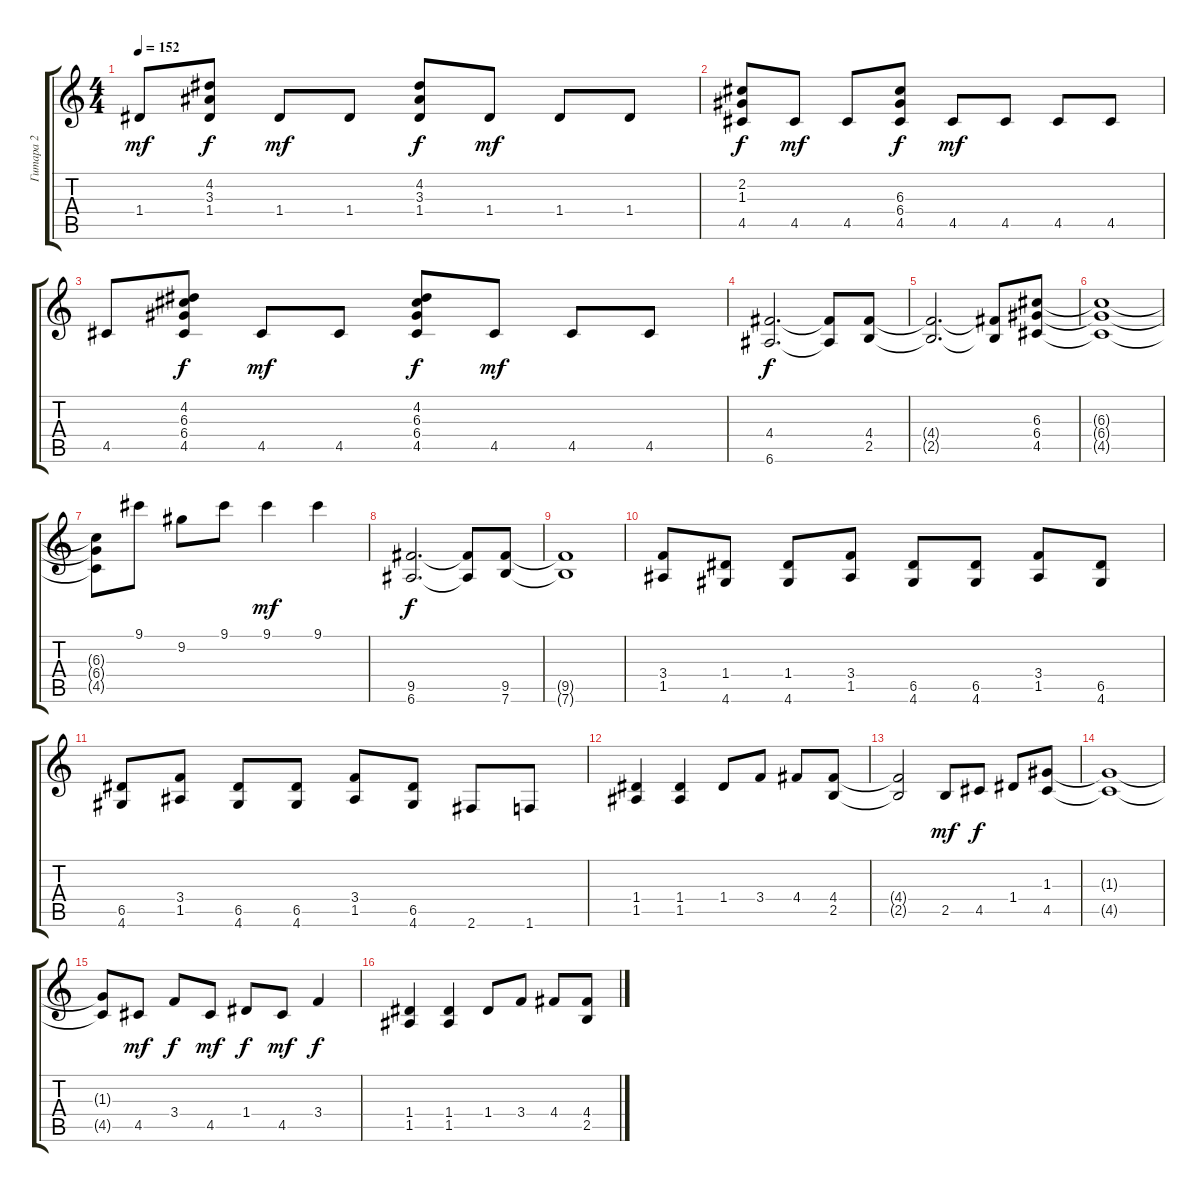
\track ("Гитара 2" "Гитара 2") {instrument overdrivenguitar}
\staff {score tabs}
\tuning (E4 B3 G3 D3 A2 E2) {hide}
\ts (4 4)
\tempo 152
\clef g2
\ks c
1.4.8{dy mf} (4.2 3.3 1.4).8{dy f} 1.4.8{dy mf} 1.4.8 (4.2 3.3 1.4).8{dy f} 1.4.8{dy mf} 1.4.8 1.4.8 |
(2.2 1.3 4.5).8{dy f} 4.5.8{dy mf} 4.5.8 (6.3 6.4 4.5).8{dy f} 4.5.8{dy mf} 4.5.8 4.5.8 4.5.8 |
4.5.8 (4.2 6.3 6.4 4.5).8{dy f} 4.5.8{dy mf} 4.5.8 (4.2 6.3 6.4 4.5).8{dy f} 4.5.8{dy mf} 4.5.8 4.5.8 |
(4.4 6.6).2{d dy f} (4.4{t} 6.6{t}).8 (4.4 2.5).8 |
(4.4{t} 2.5{t}).2{d} (4.4{t} 2.5{t}).8 (6.3 6.4 4.5).8 |
(6.3{t} 6.4{t} 4.5{t}).1 |
(6.3{t} 6.4{t} 4.5{t}).8 9.1.8 9.2.8 9.1.8 9.1.4{dy mf} 9.1.4 |
(9.5 6.6).2{d dy f} (9.5{t} 6.6{t}).8 (9.5 7.6).8 |
(9.5{t} 7.6{t}).1 |
(3.4 1.5).8 (1.4 4.6).8 (1.4 4.6).8 (3.4 1.5).8 (6.5 4.6).8 (6.5 4.6).8 (3.4 1.5).8 (6.5 4.6).8 |
(6.5 4.6).8 (3.4 1.5).8 (6.5 4.6).8 (6.5 4.6).8 (3.4 1.5).8 (6.5 4.6).8 2.6.8 1.6.8 |
(1.4 1.5).4 (1.4 1.5).4 1.4.8 3.4.8 4.4.8 (4.4 2.5).8 |
(4.4{t} 2.5{t}).2 2.5.8{dy mf} 4.5.8{dy f} 1.4.8 (1.3 4.5).8 |
(1.3{t} 4.5{t}).1 |
(1.3{t} 4.5{t}).8 4.5.8{dy mf} 3.4.8{dy f} 4.5.8{dy mf} 1.4.8{dy f} 4.5.8{dy mf} 3.4.4{dy f} |
(1.4 1.5).4 (1.4 1.5).4 1.4.8 3.4.8 4.4.8 (4.4 2.5).8
